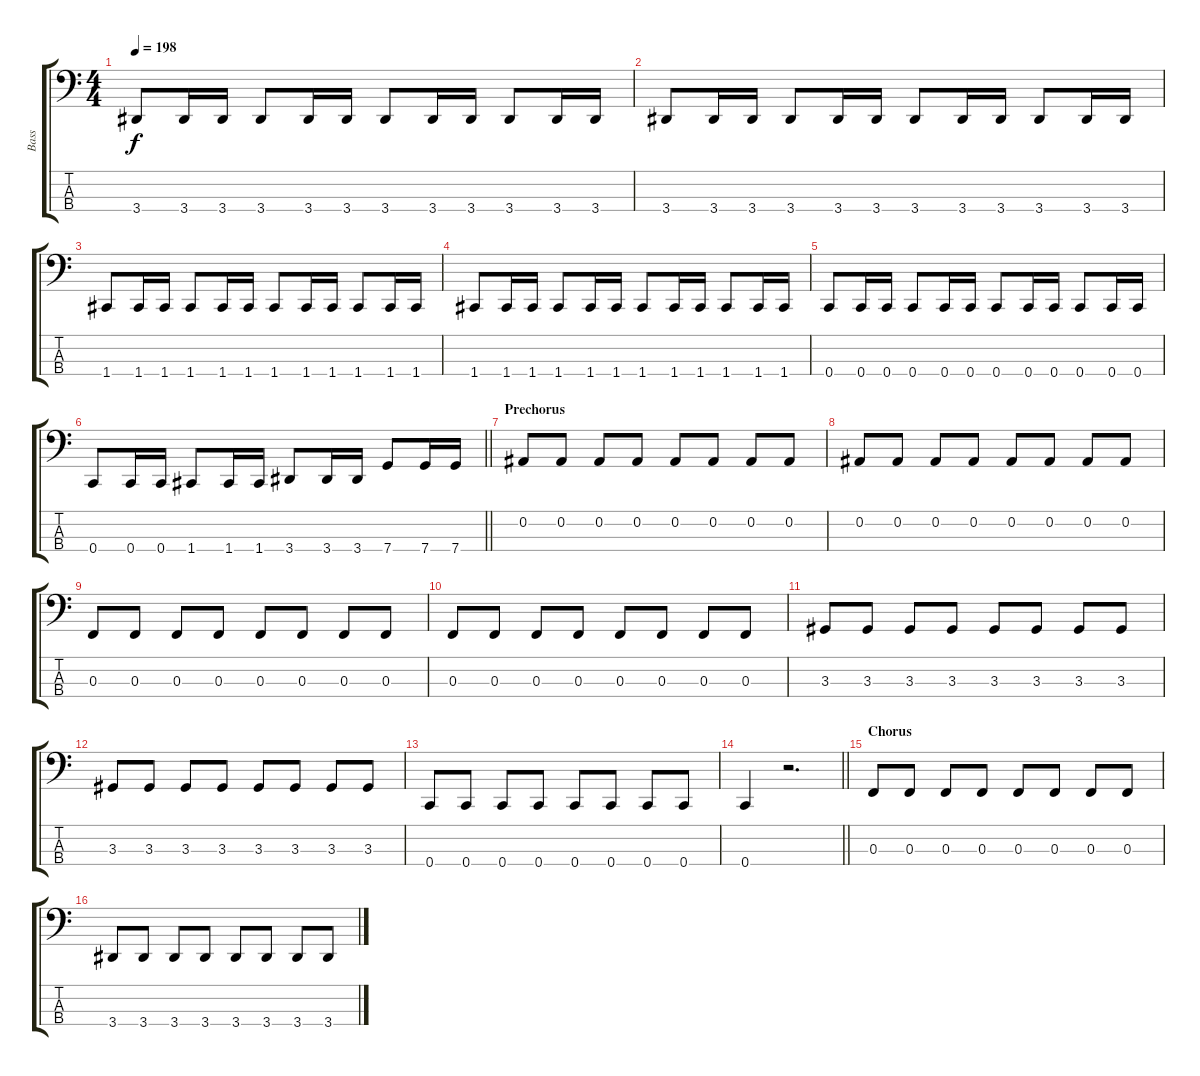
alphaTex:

\track ("Bass" "Bass") {instrument electricbasspick}
\staff {score tabs}
\tuning (Eb2 Bb1 F1 C1) {hide}
\ts (4 4)
\tempo 198
\clef f4
\ks c
3.4.8{dy f} 3.4.16 3.4.16 3.4.8 3.4.16 3.4.16 3.4.8 3.4.16 3.4.16 3.4.8 3.4.16 3.4.16 |
3.4.8 3.4.16 3.4.16 3.4.8 3.4.16 3.4.16 3.4.8 3.4.16 3.4.16 3.4.8 3.4.16 3.4.16 |
1.4.8 1.4.16 1.4.16 1.4.8 1.4.16 1.4.16 1.4.8 1.4.16 1.4.16 1.4.8 1.4.16 1.4.16 |
1.4.8 1.4.16 1.4.16 1.4.8 1.4.16 1.4.16 1.4.8 1.4.16 1.4.16 1.4.8 1.4.16 1.4.16 |
0.4.8 0.4.16 0.4.16 0.4.8 0.4.16 0.4.16 0.4.8 0.4.16 0.4.16 0.4.8 0.4.16 0.4.16 |
\barLineRight lightlight
0.4.8 0.4.16 0.4.16 1.4.8 1.4.16 1.4.16 3.4.8 3.4.16 3.4.16 7.4.8 7.4.16 7.4.16 |
\section ("" "Prechorus")
0.2.8 0.2.8 0.2.8 0.2.8 0.2.8 0.2.8 0.2.8 0.2.8 |
0.2.8 0.2.8 0.2.8 0.2.8 0.2.8 0.2.8 0.2.8 0.2.8 |
0.3.8 0.3.8 0.3.8 0.3.8 0.3.8 0.3.8 0.3.8 0.3.8 |
0.3.8 0.3.8 0.3.8 0.3.8 0.3.8 0.3.8 0.3.8 0.3.8 |
3.3.8 3.3.8 3.3.8 3.3.8 3.3.8 3.3.8 3.3.8 3.3.8 |
3.3.8 3.3.8 3.3.8 3.3.8 3.3.8 3.3.8 3.3.8 3.3.8 |
0.4.8 0.4.8 0.4.8 0.4.8 0.4.8 0.4.8 0.4.8 0.4.8 |
\barLineRight lightlight
0.4.4 r.2{d} |
\section ("" "Chorus")
0.3.8 0.3.8 0.3.8 0.3.8 0.3.8 0.3.8 0.3.8 0.3.8 |
3.4.8 3.4.8 3.4.8 3.4.8 3.4.8 3.4.8 3.4.8 3.4.8
